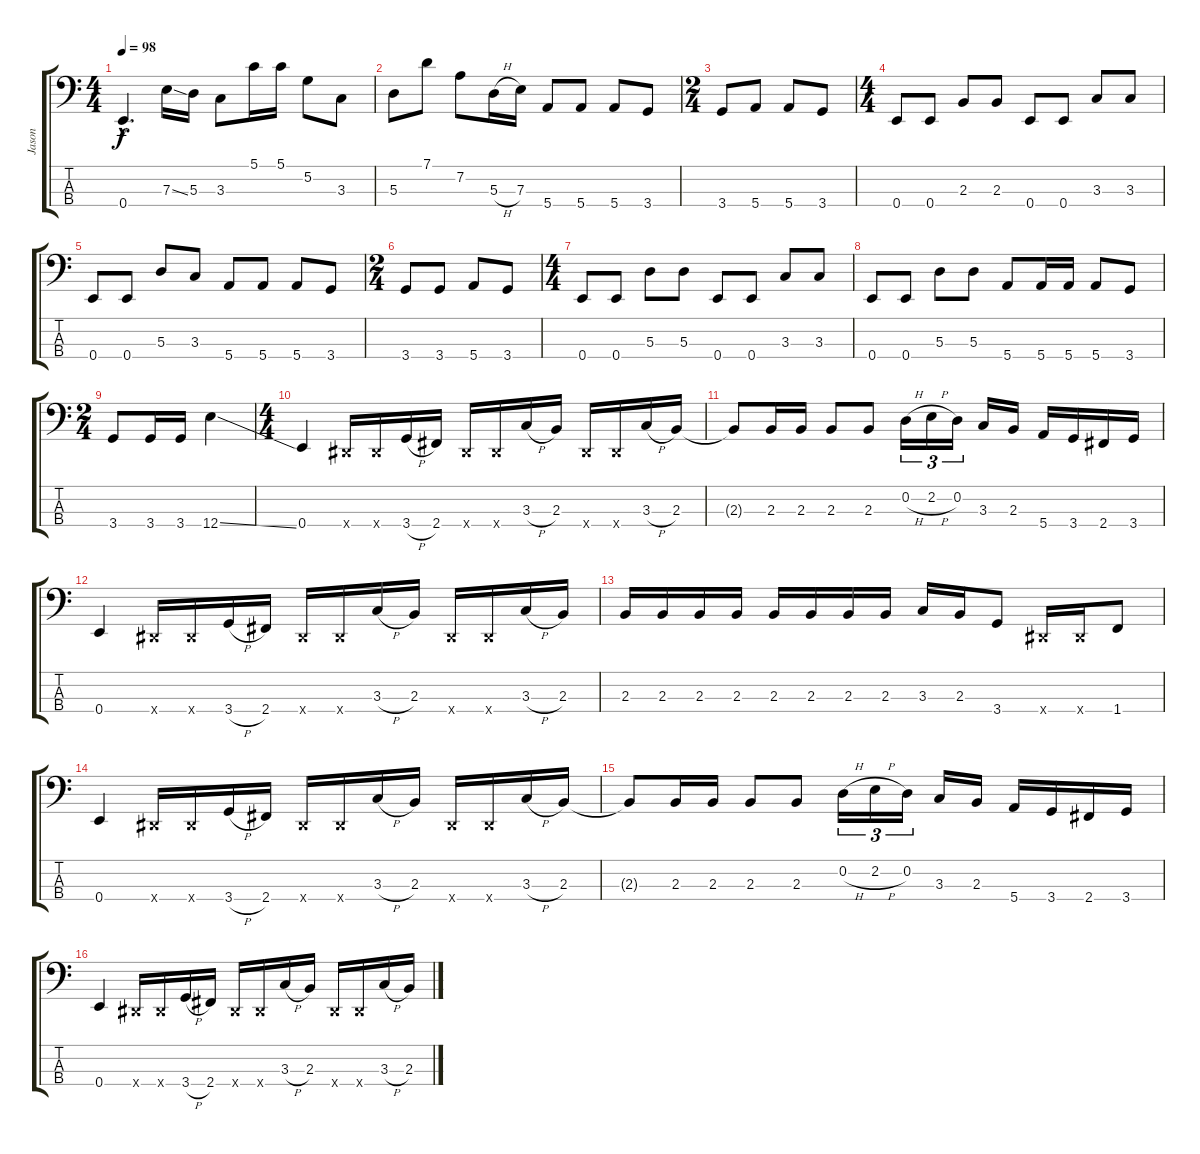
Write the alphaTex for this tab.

\track ("Jason" "Jason") {instrument electricbasspick}
\staff {score tabs}
\tuning (G2 D2 A1 E1) {hide}
\ts (4 4)
\tempo 98
\clef f4
\ks c
0.4{hac}.4{d dy f} 7.3{ss}.16 5.3.16 3.3.8 5.1.16 5.1.16 5.2.8 3.3.8 |
5.3.8 7.1.8 7.2.8 5.3{h}.16 7.3.16 5.4.8 5.4.8 5.4.8 3.4.8 |
\ts (2 4)
3.4.8 5.4.8 5.4.8 3.4.8 |
\ts (4 4)
0.4.8 0.4.8 2.3.8 2.3.8 0.4.8 0.4.8 3.3.8 3.3.8 |
0.4.8 0.4.8 5.3.8 3.3.8 5.4.8 5.4.8 5.4.8 3.4.8 |
\ts (2 4)
3.4.8 3.4.8 5.4.8 3.4.8 |
\ts (4 4)
0.4.8 0.4.8 5.3.8 5.3.8 0.4.8 0.4.8 3.3.8 3.3.8 |
0.4.8 0.4.8 5.3.8 5.3.8 5.4.8 5.4.16 5.4.16 5.4.8 3.4.8 |
\ts (2 4)
3.4.8 3.4.16 3.4.16 12.4{ss}.4 |
\ts (4 4)
0.4.4 -1.4{x}.16 -1.4{x}.16 3.4{h}.16 2.4.16 -1.4{x}.16 -1.4{x}.16 3.3{h}.16 2.3.16 -1.4{x}.16 -1.4{x}.16 3.3{h}.16 2.3.16 |
2.3{t}.8 2.3.16 2.3.16 2.3.8 2.3.8 0.2{h}.16{tu (3 2)} 2.2{h}.16{tu (3 2)} 0.2.16{tu (3 2)} 3.3.16 2.3.16 5.4.16 3.4.16 2.4.16 3.4.16 |
0.4.4 -1.4{x}.16 -1.4{x}.16 3.4{h}.16 2.4.16 -1.4{x}.16 -1.4{x}.16 3.3{h}.16 2.3.16 -1.4{x}.16 -1.4{x}.16 3.3{h}.16 2.3.16 |
2.3.16 2.3.16 2.3.16 2.3.16 2.3.16 2.3.16 2.3.16 2.3.16 3.3.16 2.3.16 3.4.8 -1.4{x}.16 -1.4{x}.16 1.4.8 |
0.4.4 -1.4{x}.16 -1.4{x}.16 3.4{h}.16 2.4.16 -1.4{x}.16 -1.4{x}.16 3.3{h}.16 2.3.16 -1.4{x}.16 -1.4{x}.16 3.3{h}.16 2.3.16 |
2.3{t}.8 2.3.16 2.3.16 2.3.8 2.3.8 0.2{h}.16{tu (3 2)} 2.2{h}.16{tu (3 2)} 0.2.16{tu (3 2)} 3.3.16 2.3.16 5.4.16 3.4.16 2.4.16 3.4.16 |
0.4.4 -1.4{x}.16 -1.4{x}.16 3.4{h}.16 2.4.16 -1.4{x}.16 -1.4{x}.16 3.3{h}.16 2.3.16 -1.4{x}.16 -1.4{x}.16 3.3{h}.16 2.3.16
